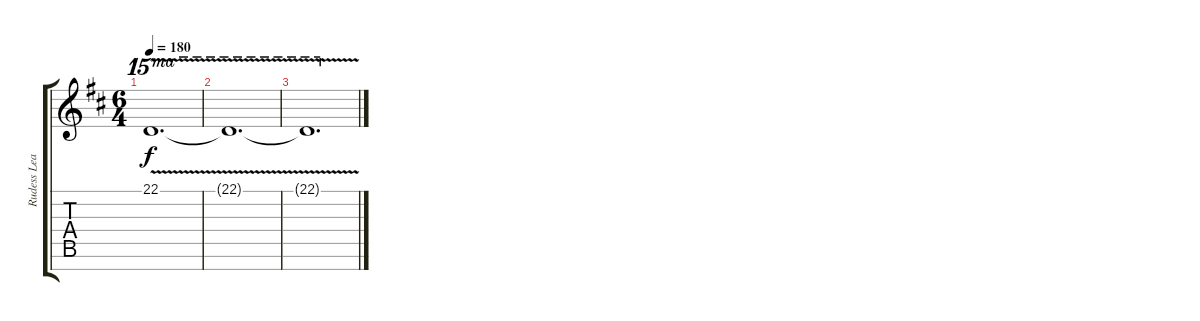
\track ("Rudess Lead" "Rudess Lea") {instrument lead2sawtooth}
\staff {score tabs}
\tuning (E4 B3 G3 D3 A2 E2 B1) {hide}
\ts (6 4)
\tempo 180
\clef g2
\ks d
22.1{v t}.1{d ot 15ma dy f} |
22.1{v t}.1{d ot 15ma} |
22.1{t}.1{d ot 15ma}
